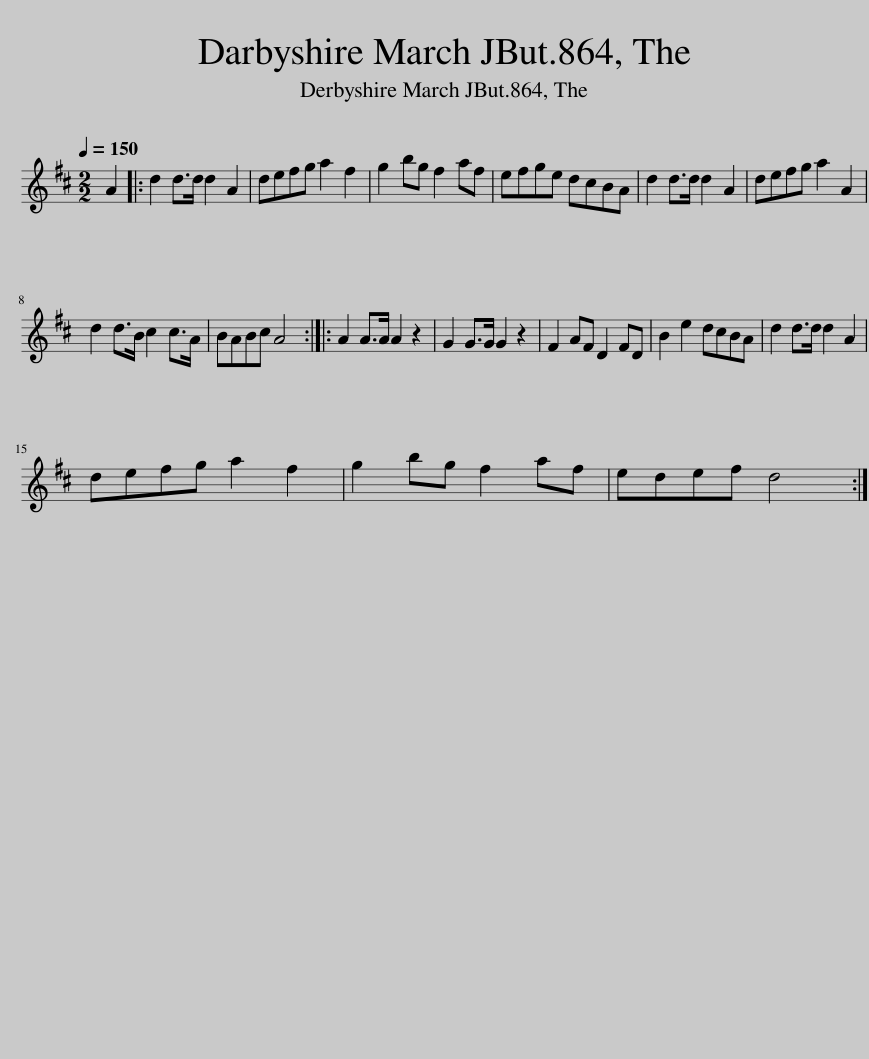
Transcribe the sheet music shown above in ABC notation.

X:1
L:1/8
Q:1/4=150
M:2/2
I:linebreak $
K:D
V:1 treble
V:1
 A2 |: d2 d>d d2 A2 | defg a2 f2 | g2 bg f2 af | efge dcBA | %5
 d2 d>d d2 A2 | defg a2 A2 |$ d2 d>B c2 c>A | BABc A4 :: A2 A>A A2 z2 | %10
 G2 G>G G2 z2 | F2 AF D2 FD | B2 e2 dcBA | d2 d>d d2 A2 |$ defg a2 f2 | %15
 g2 bg f2 af | edef d4 :| %17
